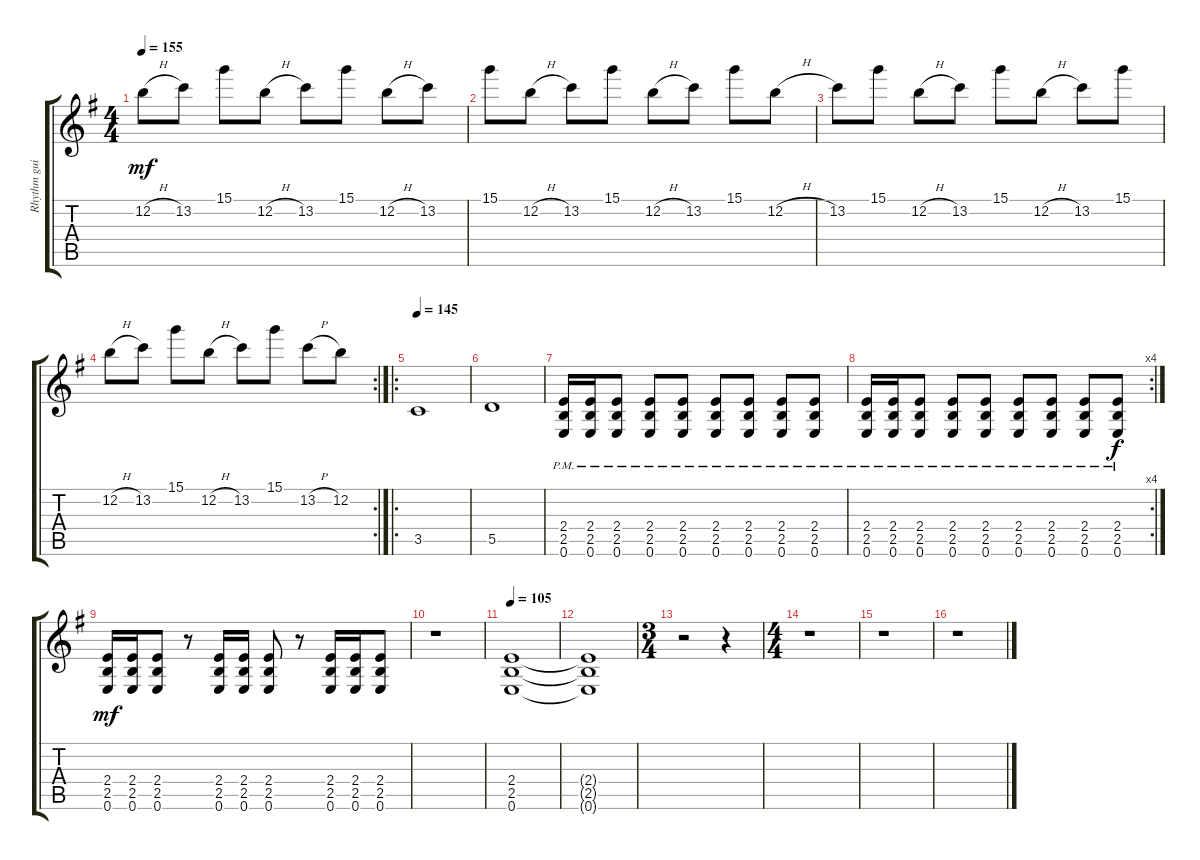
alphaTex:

\track ("Rhythm guitar" "Rhythm gui") {instrument distortionguitar}
\staff {score tabs}
\tuning (E4 B3 G3 D3 A2 E2) {hide}
\ts (4 4)
\tempo 155
\clef g2
\ks g
12.2{h}.8{dy mf} 13.2.8 15.1.8 12.2{h}.8 13.2.8 15.1.8 12.2{h}.8 13.2.8 |
15.1.8 12.2{h}.8 13.2.8 15.1.8 12.2{h}.8 13.2.8 15.1.8 12.2{h}.8 |
13.2.8 15.1.8 12.2{h}.8 13.2.8 15.1.8 12.2{h}.8 13.2.8 15.1.8 |
\rc 2
12.2{h}.8 13.2.8 15.1.8 12.2{h}.8 13.2.8 15.1.8 13.2{h}.8 12.2.8 |
\ro
\tempo 145
3.5.1 |
5.5.1 |
(2.4{pm} 2.5{pm} 0.6{pm}).16 (2.4{pm} 2.5{pm} 0.6{pm}).16 (2.4{pm} 2.5{pm} 0.6{pm}).8 (2.4{pm} 2.5{pm} 0.6{pm}).8 (2.4{pm} 2.5{pm} 0.6{pm}).8 (2.4{pm} 2.5{pm} 0.6{pm}).8 (2.4{pm} 2.5{pm} 0.6{pm}).8 (2.4{pm} 2.5{pm} 0.6{pm}).8 (2.4{pm} 2.5{pm} 0.6{pm}).8 |
\rc 4
(2.4{pm} 2.5{pm} 0.6{pm}).16 (2.4{pm} 2.5{pm} 0.6{pm}).16 (2.4{pm} 2.5{pm} 0.6{pm}).8 (2.4{pm} 2.5{pm} 0.6{pm}).8 (2.4{pm} 2.5{pm} 0.6{pm}).8 (2.4{pm} 2.5{pm} 0.6{pm}).8 (2.4{pm} 2.5{pm} 0.6{pm}).8 (2.4{pm} 2.5{pm} 0.6{pm}).8 (2.4{pm} 2.5 0.6).8{dy f} |
(2.4 2.5 0.6).16{dy mf} (2.4 2.5 0.6).16 (2.4 2.5 0.6).8 r.8 (2.4 2.5 0.6).16 (2.4 2.5 0.6).16 (2.4 2.5 0.6).8 r.8 (2.4 2.5 0.6).16 (2.4 2.5 0.6).16 (2.4 2.5 0.6).8 |
r.1 |
\tempo 105
(2.4 2.5 0.6).1 |
(2.4{t} 2.5{t} 0.6{t}).1 |
\ts (3 4)
r.2 r.4 |
\ts (4 4)
r.1 |
r.1 |
r.1
